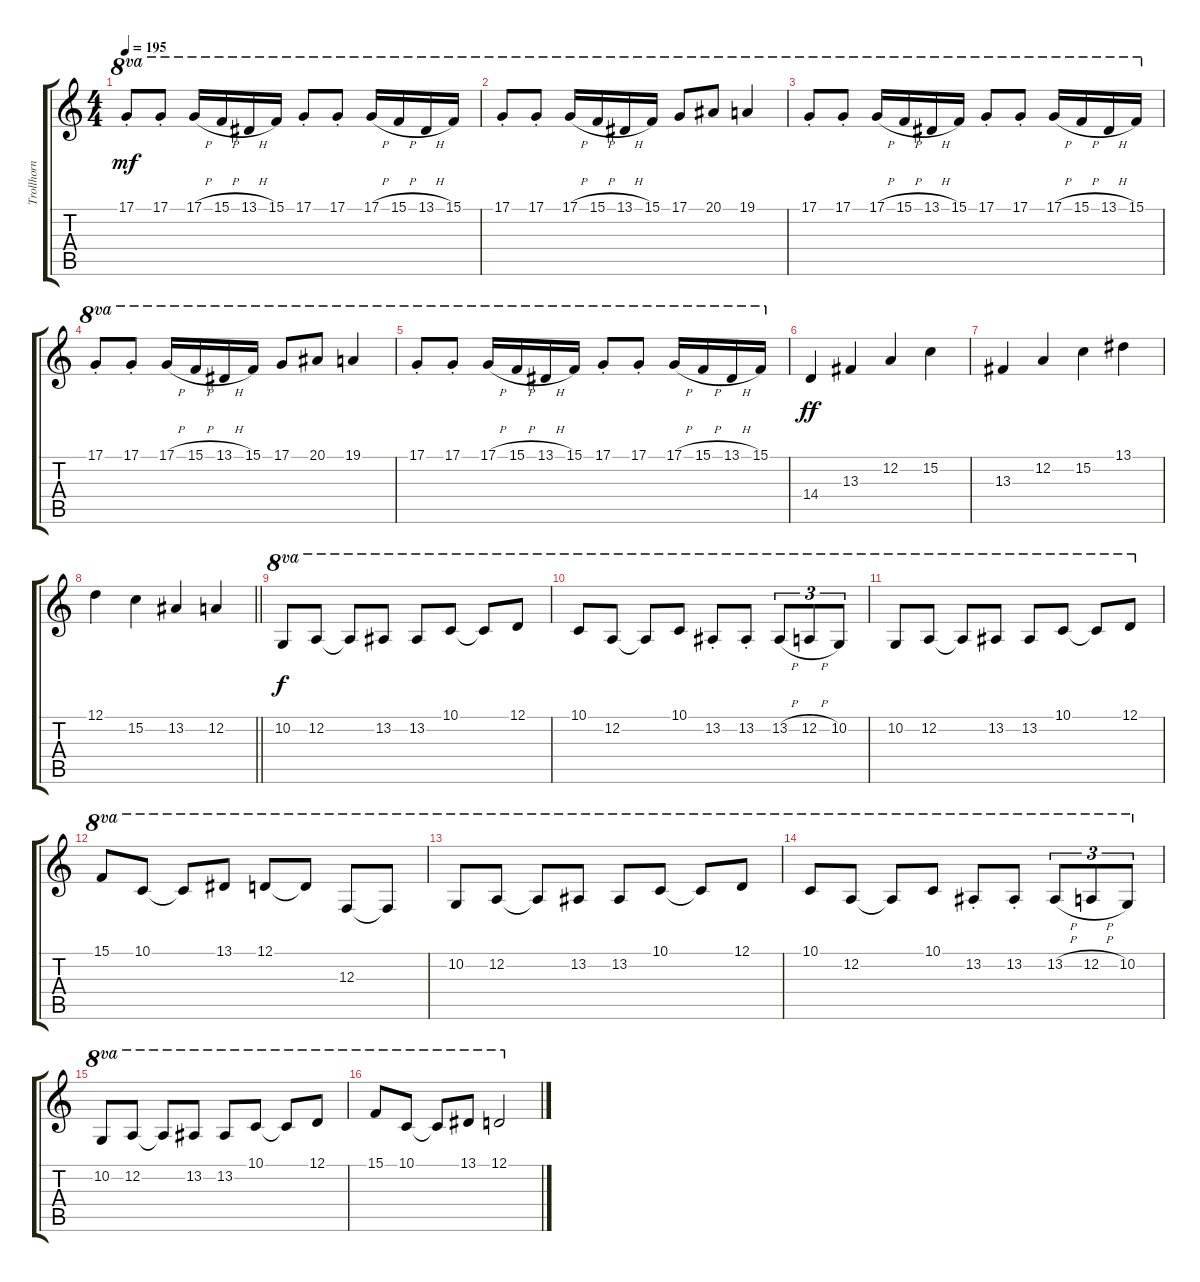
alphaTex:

\track ("Trollhorn" "Trollhorn") {instrument accordion}
\staff {score tabs}
\tuning (D4 A3 F3 C3 G2 D2) {hide}
\ts (4 4)
\tempo 195
\clef g2
\ks c
17.1{st}.8{ot 8va dy mf} 17.1{st}.8{ot 8va} 17.1{h}.16{ot 8va} 15.1{h}.16{ot 8va} 13.1{h}.16{ot 8va} 15.1.16{ot 8va} 17.1{st}.8{ot 8va} 17.1{st}.8{ot 8va} 17.1{h}.16{ot 8va} 15.1{h}.16{ot 8va} 13.1{h}.16{ot 8va} 15.1.16{ot 8va} |
17.1{st}.8{ot 8va} 17.1{st}.8{ot 8va} 17.1{h}.16{ot 8va} 15.1{h}.16{ot 8va} 13.1{h}.16{ot 8va} 15.1.16{ot 8va} 17.1.8{ot 8va} 20.1.8{ot 8va} 19.1.4{ot 8va} |
17.1{st}.8{ot 8va} 17.1{st}.8{ot 8va} 17.1{h}.16{ot 8va} 15.1{h}.16{ot 8va} 13.1{h}.16{ot 8va} 15.1.16{ot 8va} 17.1{st}.8{ot 8va} 17.1{st}.8{ot 8va} 17.1{h}.16{ot 8va} 15.1{h}.16{ot 8va} 13.1{h}.16{ot 8va} 15.1.16{ot 8va} |
17.1{st}.8{ot 8va} 17.1{st}.8{ot 8va} 17.1{h}.16{ot 8va} 15.1{h}.16{ot 8va} 13.1{h}.16{ot 8va} 15.1.16{ot 8va} 17.1.8{ot 8va} 20.1.8{ot 8va} 19.1.4{ot 8va} |
17.1{st}.8{ot 8va} 17.1{st}.8{ot 8va} 17.1{h}.16{ot 8va} 15.1{h}.16{ot 8va} 13.1{h}.16{ot 8va} 15.1.16{ot 8va} 17.1{st}.8{ot 8va} 17.1{st}.8{ot 8va} 17.1{h}.16{ot 8va} 15.1{h}.16{ot 8va} 13.1{h}.16{ot 8va} 15.1.16{ot 8va} |
14.4.4{dy ff} 13.3.4 12.2.4 15.2.4 |
13.3.4 12.2.4 15.2.4 13.1.4 |
\barLineRight lightlight
12.1.4 15.2.4 13.2.4 12.2.4 |
10.2.8{ot 8va dy f} 12.2.8{ot 8va} 12.2{t}.8{ot 8va} 13.2.8{ot 8va} 13.2.8{ot 8va} 10.1.8{ot 8va} 10.1{t}.8{ot 8va} 12.1.8{ot 8va} |
10.1.8{ot 8va} 12.2.8{ot 8va} 12.2{t}.8{ot 8va} 10.1.8{ot 8va} 13.2{st}.8{ot 8va} 13.2{st}.8{ot 8va} 13.2{h}.8{tu (3 2) ot 8va} 12.2{h}.8{tu (3 2) ot 8va} 10.2.8{tu (3 2) ot 8va} |
10.2.8{ot 8va} 12.2.8{ot 8va} 12.2{t}.8{ot 8va} 13.2.8{ot 8va} 13.2.8{ot 8va} 10.1.8{ot 8va} 10.1{t}.8{ot 8va} 12.1.8{ot 8va} |
15.1.8{ot 8va} 10.1.8{ot 8va} 10.1{t}.8{ot 8va} 13.1.8{ot 8va} 12.1.8{ot 8va} 12.1{t}.8{ot 8va} 12.3.8{ot 8va} 12.3{t}.8{ot 8va} |
10.2.8{ot 8va} 12.2.8{ot 8va} 12.2{t}.8{ot 8va} 13.2.8{ot 8va} 13.2.8{ot 8va} 10.1.8{ot 8va} 10.1{t}.8{ot 8va} 12.1.8{ot 8va} |
10.1.8{ot 8va} 12.2.8{ot 8va} 12.2{t}.8{ot 8va} 10.1.8{ot 8va} 13.2{st}.8{ot 8va} 13.2{st}.8{ot 8va} 13.2{h}.8{tu (3 2) ot 8va} 12.2{h}.8{tu (3 2) ot 8va} 10.2.8{tu (3 2) ot 8va} |
10.2.8{ot 8va} 12.2.8{ot 8va} 12.2{t}.8{ot 8va} 13.2.8{ot 8va} 13.2.8{ot 8va} 10.1.8{ot 8va} 10.1{t}.8{ot 8va} 12.1.8{ot 8va} |
15.1.8{ot 8va} 10.1.8{ot 8va} 10.1{t}.8{ot 8va} 13.1.8{ot 8va} 12.1.2{ot 8va}
